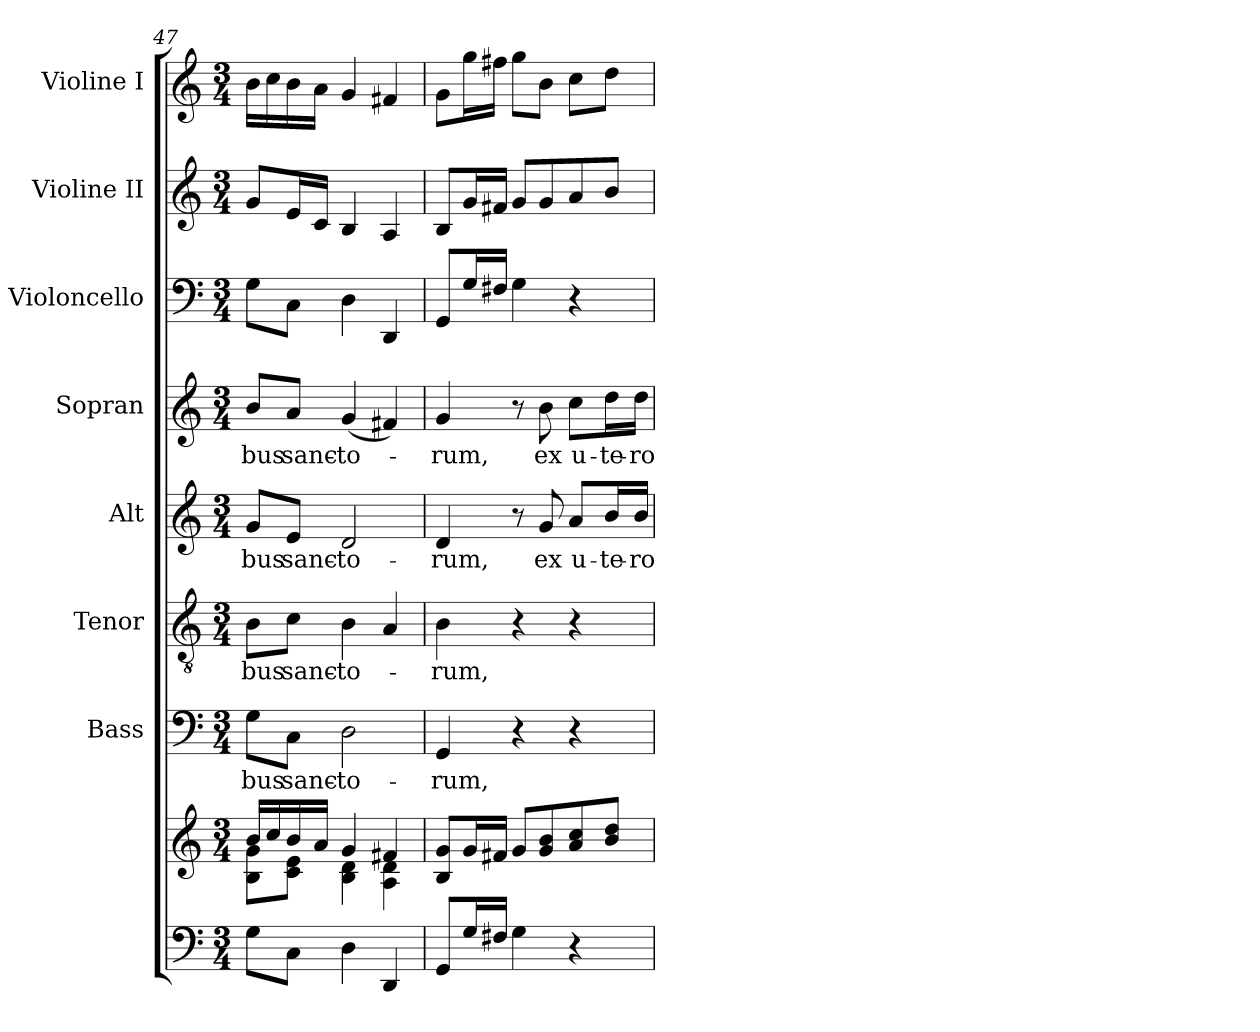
**kern	**kern	**kern	**text	**kern	**text	**kern	**text	**kern	**text	**kern	**kern	**kern
*part8	*part8	*part7	*part7	*part6	*part6	*part5	*part5	*part4	*part4	*part3	*part2	*part1
*staff9	*staff8	*staff7	*staff7	*staff6	*staff6	*staff5	*staff5	*staff4	*staff4	*staff3	*staff2	*staff1
*	*	*I"Bass	*	*I"Tenor	*	*I"Alt	*	*I"Sopran	*	*I"Violoncello	*I"Violine II	*I"Violine I
*	*	*I'B.	*	*I'T.	*	*I'A.	*	*I'S.	*	*I'Vc.	*I'Vl. II	*I'Vl. I
*clefF4	*clefG2	*clefF4	*	*clefGv2	*	*clefG2	*	*clefG2	*	*clefF4	*clefG2	*clefG2
*	*	*	*	*	*	*	*	*	*	*ITrd7c12	*	*
*k[]	*k[]	*k[]	*	*k[]	*	*k[]	*	*k[]	*	*k[]	*k[]	*k[]
*C:	*C:	*C:	*	*C:	*	*C:	*	*C:	*	*C:	*C:	*C:
*M3/4	*M3/4	*M3/4	*	*M3/4	*	*M3/4	*	*M3/4	*	*M3/4	*M3/4	*M3/4
=47	=47	=47	=47	=47	=47	=47	=47	=47	=47	=47	=47	=47
*	*^	*	*	*	*	*	*	*	*	*	*	*
!	!	!	!	!LO:LY:b	!	!LO:LY:b	!	!LO:LY:b	!	!LO:LY:b	!	!	!
8G\L	16b/LL	8B\ 8g\L	8G\L	-bus	8B\L	-bus	8g/L	-bus	8b/L	-bus	8GG\L	8g/L	16b\LL
.	16cc/	.	.	.	.	.	.	.	.	.	.	.	16cc\
!	!	!	!	!LO:LY:b	!	!LO:LY:b	!	!LO:LY:b	!	!LO:LY:b	!	!	!
8C\J	16b/	8c\ 8e\J	8C\J	sanc-	8c\J	sanc-	8e/J	sanc-	8a/J	sanc-	8CC\J	16e/L	16b\
.	16a/JJ	.	.	.	.	.	.	.	.	.	.	16c/JJ	16a\JJ
!	!	!	!	!LO:LY:b	!	!LO:LY:b	!	!LO:LY:b	!	!LO:LY:b	!	!	!
4D\	4g/	4B\ 4d\	2D\	-to-	4B\	-to-	2d/	-to-	(<4g/	-to-	4DD\	4B/	4g/
4DD/	4f#X/	4A\ 4d\	.	.	4A/	.	.	.	4f#X/)	.	4DDD/	4A/	4f#X/
=48	=48	=48	=48	=48	=48	=48	=48	=48	=48	=48	=48	=48	=48
!	!	!	!	!LO:LY:b	!	!LO:LY:b	!	!LO:LY:b	!	!LO:LY:b	!	!	!
*	*v	*v	*	*	*	*	*	*	*	*	*	*	*
8GG/L	8B/ 8g/L	4GG/	-rum,	4B\	-rum,	4d/	-rum,	4g/	-rum,	8GGG/L	8B/L	8g\L
16G/L	16g/L	.	.	.	.	.	.	.	.	16GG/L	16g/L	16gg\L
16F#X/JJ	16f#X/JJ	.	.	.	.	.	.	.	.	16FF#X/JJ	16f#X/JJ	16ff#X\JJ
4G\	8g/L	4r	.	4r	.	8r	.	8r	.	4GG\	8g/L	8gg\L
!	!	!	!	!	!	!	!LO:LY:b	!	!LO:LY:b	!	!	!
.	8g/ 8b/	.	.	.	.	8g/	ex	8b\	ex	.	8g/	8b\J
!	!	!	!	!	!	!	!LO:LY:b	!	!LO:LY:b	!	!	!
4r	8a/ 8cc/	4r	.	4r	.	8a/L	u-	8cc\L	u-	4r	8a/	8cc\L
!	!	!	!	!	!	!	!LO:LY:b	!	!LO:LY:b	!	!	!
.	8b/ 8dd/J	.	.	.	.	16b/L	-te-	16dd\L	-te-	.	8b/J	8dd\J
!	!	!	!	!	!	!	!LO:LY:b	!	!LO:LY:b	!	!	!
.	.	.	.	.	.	16b/JJ	-ro	16dd\JJ	-ro	.	.	.
=	=	=	=	=	=	=	=	=	=	=	=	=
*-	*-	*-	*-	*-	*-	*-	*-	*-	*-	*-	*-	*-
